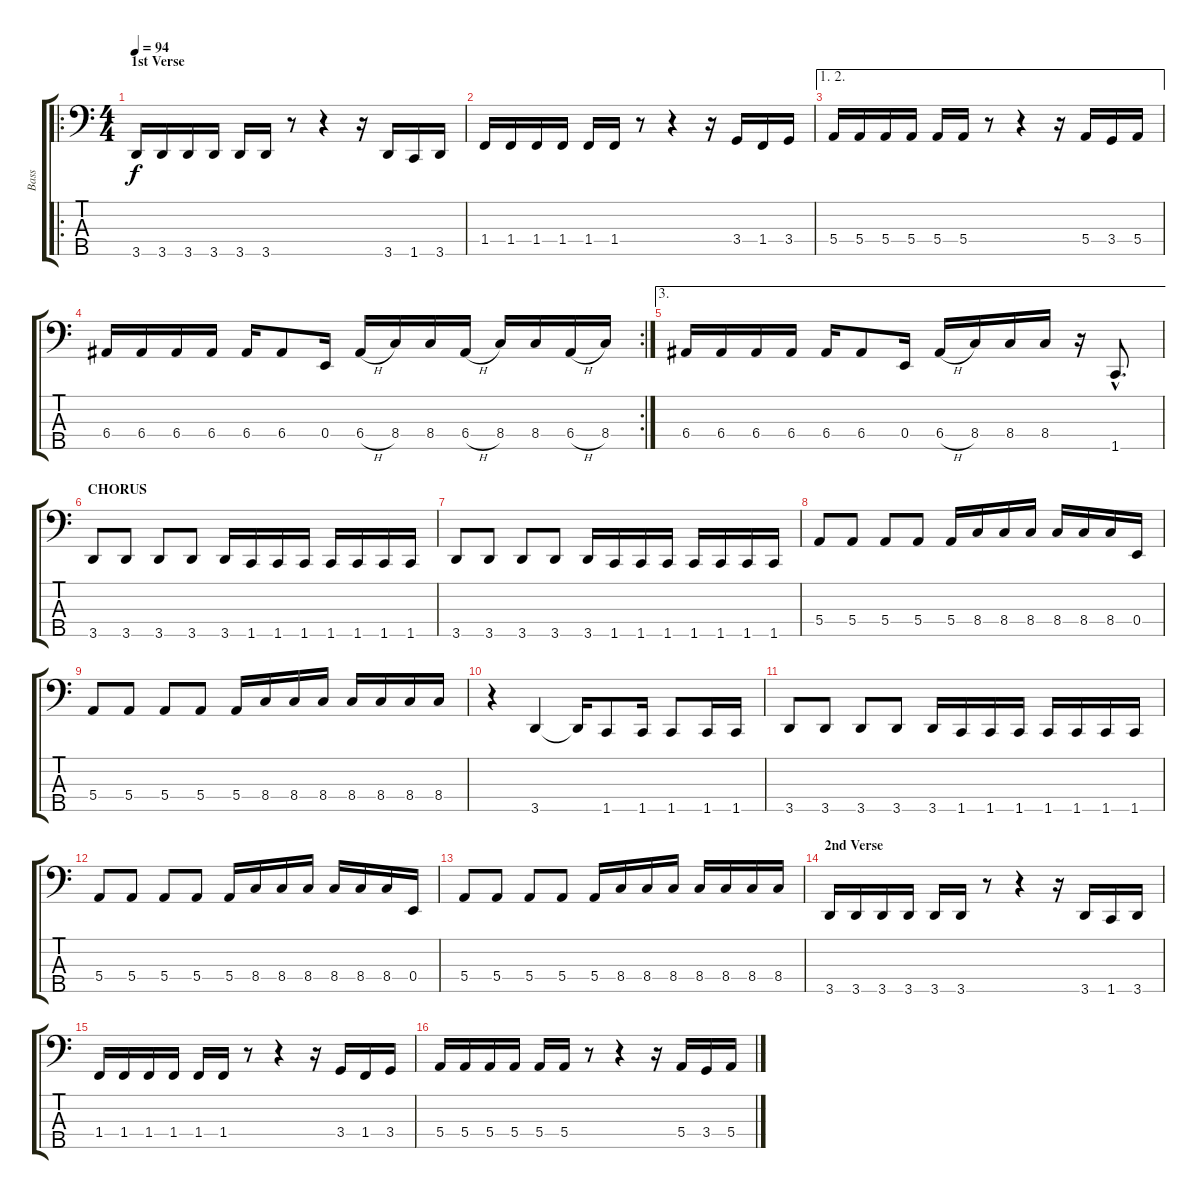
\track ("Bass" "Bass") {instrument slapbass2}
\staff {score tabs}
\tuning (G2 D2 A1 E1 B0) {hide}
\ro
\ts (4 4)
\section ("" "1st Verse")
\tempo 94
\clef f4
\ks c
3.5.16{dy f} 3.5.16 3.5.16 3.5.16 3.5.16 3.5.16 r.8 r.4 r.16 3.5.16 1.5.16 3.5.16 |
1.4.16 1.4.16 1.4.16 1.4.16 1.4.16 1.4.16 r.8 r.4 r.16 3.4.16 1.4.16 3.4.16 |
\ae (1 2)
5.4.16 5.4.16 5.4.16 5.4.16 5.4.16 5.4.16 r.8 r.4 r.16 5.4.16 3.4.16 5.4.16 |
\rc 2
6.4.16 6.4.16 6.4.16 6.4.16 6.4.16 6.4.8 0.4.16 6.4{h}.16 8.4.16 8.4.16 6.4{h}.16 8.4.16 8.4.16 6.4{h}.16 8.4.16 |
\ae 3
6.4.16 6.4.16 6.4.16 6.4.16 6.4.16 6.4.8 0.4.16 6.4{h}.16 8.4.16 8.4.16 8.4.16 r.16 1.5{hac}.8{d} |
\section ("" "CHORUS")
3.5.8 3.5.8 3.5.8 3.5.8 3.5.16 1.5.16 1.5.16 1.5.16 1.5.16 1.5.16 1.5.16 1.5.16 |
3.5.8 3.5.8 3.5.8 3.5.8 3.5.16 1.5.16 1.5.16 1.5.16 1.5.16 1.5.16 1.5.16 1.5.16 |
5.4.8 5.4.8 5.4.8 5.4.8 5.4.16 8.4.16 8.4.16 8.4.16 8.4.16 8.4.16 8.4.16 0.4.16 |
5.4.8 5.4.8 5.4.8 5.4.8 5.4.16 8.4.16 8.4.16 8.4.16 8.4.16 8.4.16 8.4.16 8.4.16 |
r.4 3.5.4 3.5{t}.16 1.5.8 1.5.16 1.5.8 1.5.16 1.5.16 |
3.5.8 3.5.8 3.5.8 3.5.8 3.5.16 1.5.16 1.5.16 1.5.16 1.5.16 1.5.16 1.5.16 1.5.16 |
5.4.8 5.4.8 5.4.8 5.4.8 5.4.16 8.4.16 8.4.16 8.4.16 8.4.16 8.4.16 8.4.16 0.4.16 |
5.4.8 5.4.8 5.4.8 5.4.8 5.4.16 8.4.16 8.4.16 8.4.16 8.4.16 8.4.16 8.4.16 8.4.16 |
\section ("" "2nd Verse")
3.5.16 3.5.16 3.5.16 3.5.16 3.5.16 3.5.16 r.8 r.4 r.16 3.5.16 1.5.16 3.5.16 |
1.4.16 1.4.16 1.4.16 1.4.16 1.4.16 1.4.16 r.8 r.4 r.16 3.4.16 1.4.16 3.4.16 |
5.4.16 5.4.16 5.4.16 5.4.16 5.4.16 5.4.16 r.8 r.4 r.16 5.4.16 3.4.16 5.4.16
